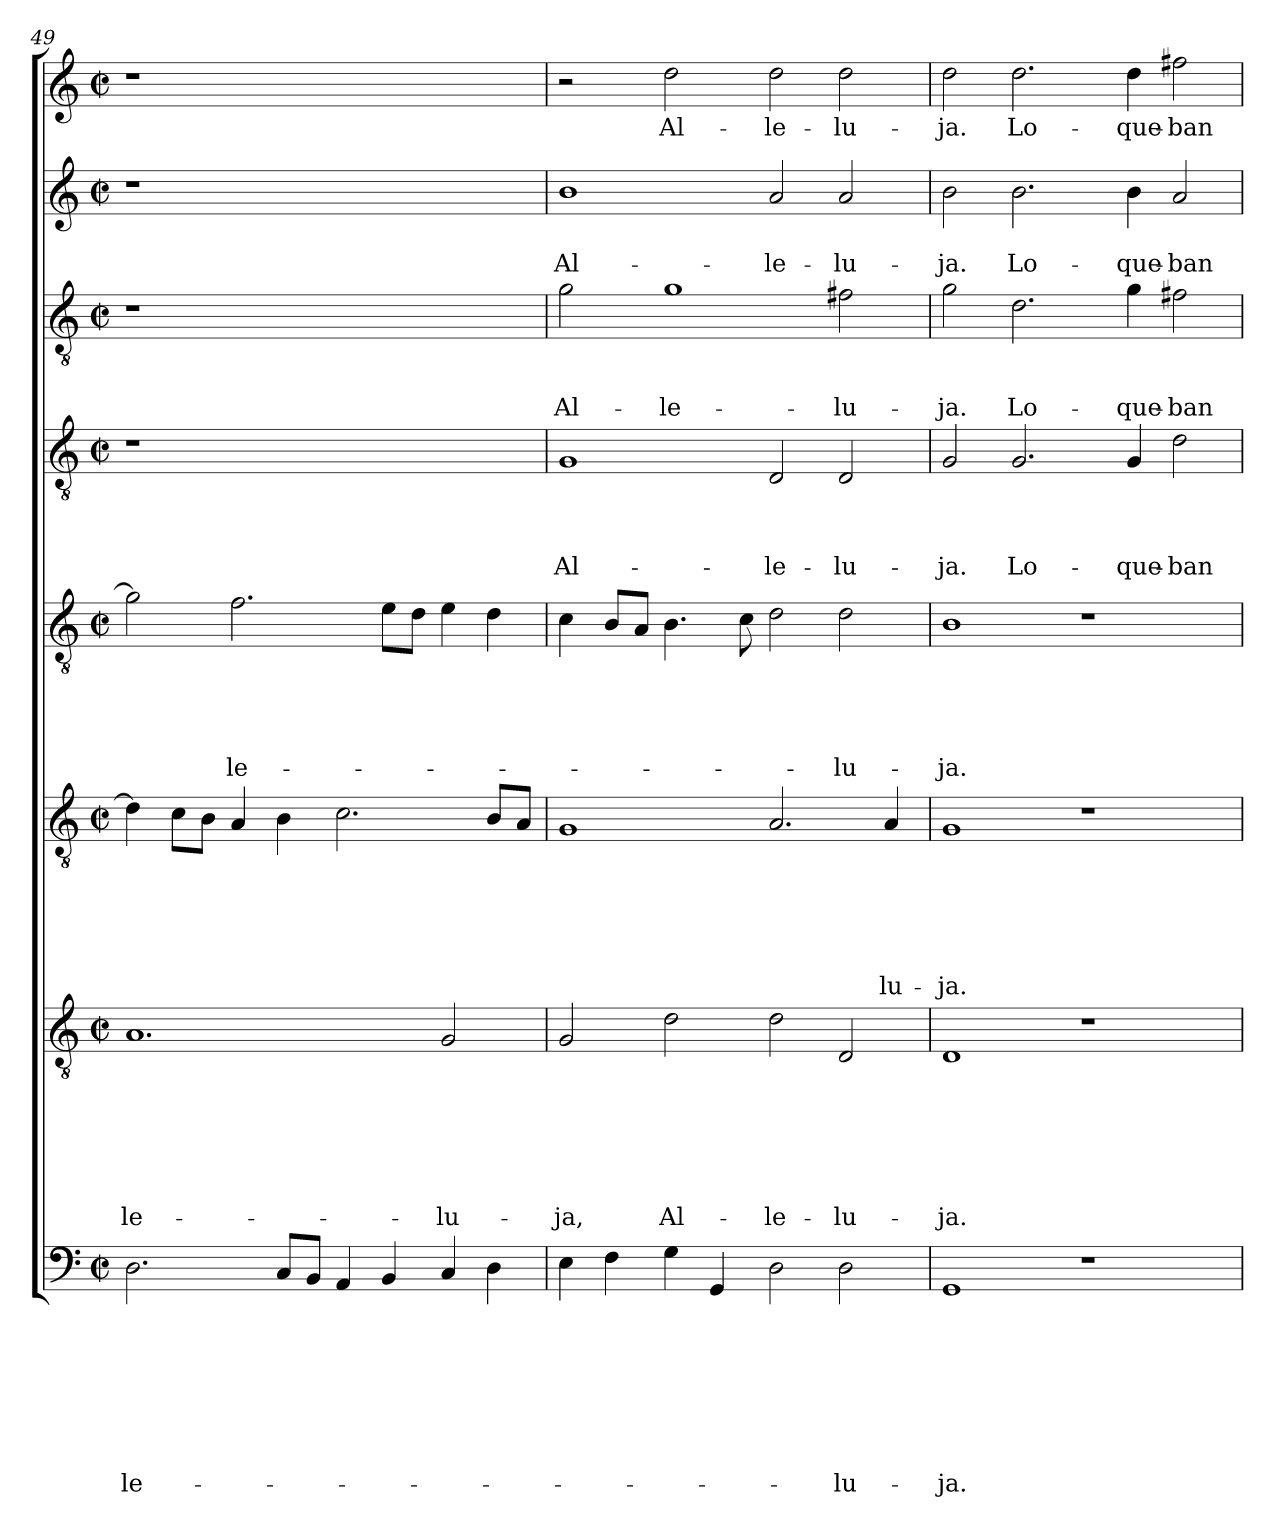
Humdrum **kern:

**kern	**text	**text	**text	**text	**text	**text	**text	**text	**kern	**text	**text	**text	**text	**text	**text	**text	**kern	**text	**text	**text	**text	**text	**text	**kern	**text	**text	**text	**text	**text	**kern	**text	**text	**text	**text	**kern	**text	**text	**text	**kern	**text	**text	**kern	**text
*part8	*part8	*part8	*part8	*part8	*part8	*part8	*part8	*part8	*part7	*part7	*part7	*part7	*part7	*part7	*part7	*part7	*part6	*part6	*part6	*part6	*part6	*part6	*part6	*part5	*part5	*part5	*part5	*part5	*part5	*part4	*part4	*part4	*part4	*part4	*part3	*part3	*part3	*part3	*part2	*part2	*part2	*part1	*part1
*staff8	*staff8	*staff8	*staff8	*staff8	*staff8	*staff8	*staff8	*staff8	*staff7	*staff7	*staff7	*staff7	*staff7	*staff7	*staff7	*staff7	*staff6	*staff6	*staff6	*staff6	*staff6	*staff6	*staff6	*staff5	*staff5	*staff5	*staff5	*staff5	*staff5	*staff4	*staff4	*staff4	*staff4	*staff4	*staff3	*staff3	*staff3	*staff3	*staff2	*staff2	*staff2	*staff1	*staff1
*clefF4	*	*	*	*	*	*	*	*	*clefGv2	*	*	*	*	*	*	*	*clefGv2	*	*	*	*	*	*	*clefGv2	*	*	*	*	*	*clefGv2	*	*	*	*	*clefGv2	*	*	*	*clefG2	*	*	*clefG2	*
*k[]	*	*	*	*	*	*	*	*	*k[]	*	*	*	*	*	*	*	*k[]	*	*	*	*	*	*	*k[]	*	*	*	*	*	*k[]	*	*	*	*	*k[]	*	*	*	*k[]	*	*	*k[]	*
*C:	*	*	*	*	*	*	*	*	*C:	*	*	*	*	*	*	*	*C:	*	*	*	*	*	*	*C:	*	*	*	*	*	*C:	*	*	*	*	*C:	*	*	*	*C:	*	*	*C:	*
*M2/2	*	*	*	*	*	*	*	*	*M2/2	*	*	*	*	*	*	*	*M2/2	*	*	*	*	*	*	*M2/2	*	*	*	*	*	*M2/2	*	*	*	*	*M2/2	*	*	*	*M2/2	*	*	*M2/2	*
*met(c|)	*	*	*	*	*	*	*	*	*met(c|)	*	*	*	*	*	*	*	*met(c|)	*	*	*	*	*	*	*met(c|)	*	*	*	*	*	*met(c|)	*	*	*	*	*met(c|)	*	*	*	*met(c|)	*	*	*met(c|)	*
=49	=49	=49	=49	=49	=49	=49	=49	=49	=49	=49	=49	=49	=49	=49	=49	=49	=49	=49	=49	=49	=49	=49	=49	=49	=49	=49	=49	=49	=49	=49	=49	=49	=49	=49	=49	=49	=49	=49	=49	=49	=49	=49	=49
!	!	!	!	!	!	!	!	!LO:LY:b	!	!	!	!	!	!	!	!LO:LY:b	!	!	!	!	!	!	!	!	!	!	!	!	!	!	!	!	!	!	!	!	!	!	!	!	!	!	!
2.D\	.	.	.	.	.	.	.	-le-	1.A	.	.	.	.	.	.	-le-	4d\]	.	.	.	.	.	.	2g\]	.	.	.	.	.	1r	.	.	.	.	1r	.	.	.	1r	.	.	1r	.
.	.	.	.	.	.	.	.	.	.	.	.	.	.	.	.	.	8c\L	.	.	.	.	.	.	.	.	.	.	.	.	.	.	.	.	.	.	.	.	.	.	.	.	.	.
.	.	.	.	.	.	.	.	.	.	.	.	.	.	.	.	.	8B\J	.	.	.	.	.	.	.	.	.	.	.	.	.	.	.	.	.	.	.	.	.	.	.	.	.	.
!	!	!	!	!	!	!	!	!	!	!	!	!	!	!	!	!	!	!	!	!	!	!	!	!	!	!	!	!	!LO:LY:b	!	!	!	!	!	!	!	!	!	!	!	!	!	!
.	.	.	.	.	.	.	.	.	.	.	.	.	.	.	.	.	4A/	.	.	.	.	.	.	2.f\	.	.	.	.	-le-	.	.	.	.	.	.	.	.	.	.	.	.	.	.
8C/L	.	.	.	.	.	.	.	.	.	.	.	.	.	.	.	.	4B\	.	.	.	.	.	.	.	.	.	.	.	.	.	.	.	.	.	.	.	.	.	.	.	.	.	.
8BB/J	.	.	.	.	.	.	.	.	.	.	.	.	.	.	.	.	.	.	.	.	.	.	.	.	.	.	.	.	.	.	.	.	.	.	.	.	.	.	.	.	.	.	.
4AA/	.	.	.	.	.	.	.	.	.	.	.	.	.	.	.	.	2.c\	.	.	.	.	.	.	.	.	.	.	.	.	1ryy	.	.	.	.	1ryy	.	.	.	1ryy	.	.	1ryy	.
4BB/	.	.	.	.	.	.	.	.	.	.	.	.	.	.	.	.	.	.	.	.	.	.	.	8e\L	.	.	.	.	.	.	.	.	.	.	.	.	.	.	.	.	.	.	.
.	.	.	.	.	.	.	.	.	.	.	.	.	.	.	.	.	.	.	.	.	.	.	.	8d\J	.	.	.	.	.	.	.	.	.	.	.	.	.	.	.	.	.	.	.
!	!	!	!	!	!	!	!	!	!	!	!	!	!	!	!	!LO:LY:b	!	!	!	!	!	!	!	!	!	!	!	!	!	!	!	!	!	!	!	!	!	!	!	!	!	!	!
4C/	.	.	.	.	.	.	.	.	2G/	.	.	.	.	.	.	-lu-	.	.	.	.	.	.	.	4e\	.	.	.	.	.	.	.	.	.	.	.	.	.	.	.	.	.	.	.
4D\	.	.	.	.	.	.	.	.	.	.	.	.	.	.	.	.	8B/L	.	.	.	.	.	.	4d\	.	.	.	.	.	.	.	.	.	.	.	.	.	.	.	.	.	.	.
.	.	.	.	.	.	.	.	.	.	.	.	.	.	.	.	.	8A/J	.	.	.	.	.	.	.	.	.	.	.	.	.	.	.	.	.	.	.	.	.	.	.	.	.	.
=50	=50	=50	=50	=50	=50	=50	=50	=50	=50	=50	=50	=50	=50	=50	=50	=50	=50	=50	=50	=50	=50	=50	=50	=50	=50	=50	=50	=50	=50	=50	=50	=50	=50	=50	=50	=50	=50	=50	=50	=50	=50	=50	=50
!	!	!	!	!	!	!	!	!	!	!	!	!	!	!	!	!LO:LY:b	!	!	!	!	!	!	!	!	!	!	!	!	!	!	!	!	!	!LO:LY:b	!	!	!	!LO:LY:b	!	!	!LO:LY:b	!	!
4E\	.	.	.	.	.	.	.	.	2G/	.	.	.	.	.	.	-ja,	1G	.	.	.	.	.	.	4c\	.	.	.	.	.	1G	.	.	.	Al-	2g\	.	.	Al-	1b	.	Al-	2r	.
4F\	.	.	.	.	.	.	.	.	.	.	.	.	.	.	.	.	.	.	.	.	.	.	.	8B/L	.	.	.	.	.	.	.	.	.	.	.	.	.	.	.	.	.	.	.
.	.	.	.	.	.	.	.	.	.	.	.	.	.	.	.	.	.	.	.	.	.	.	.	8A/J	.	.	.	.	.	.	.	.	.	.	.	.	.	.	.	.	.	.	.
!	!	!	!	!	!	!	!	!	!	!	!	!	!	!	!	!LO:LY:b	!	!	!	!	!	!	!	!	!	!	!	!	!	!	!	!	!	!	!	!	!	!LO:LY:b	!	!	!	!	!LO:LY:b
4G\	.	.	.	.	.	.	.	.	2d\	.	.	.	.	.	.	Al-	.	.	.	.	.	.	.	4.B\	.	.	.	.	.	.	.	.	.	.	1g	.	.	-le-	.	.	.	2dd\	Al-
4GG/	.	.	.	.	.	.	.	.	.	.	.	.	.	.	.	.	.	.	.	.	.	.	.	.	.	.	.	.	.	.	.	.	.	.	.	.	.	.	.	.	.	.	.
.	.	.	.	.	.	.	.	.	.	.	.	.	.	.	.	.	.	.	.	.	.	.	.	8c\	.	.	.	.	.	.	.	.	.	.	.	.	.	.	.	.	.	.	.
!	!	!	!	!	!	!	!	!	!	!	!	!	!	!	!	!LO:LY:b	!	!	!	!	!	!	!	!	!	!	!	!	!	!	!	!	!	!LO:LY:b	!	!	!	!	!	!	!LO:LY:b	!	!LO:LY:b
2D\	.	.	.	.	.	.	.	.	2d\	.	.	.	.	.	.	-le-	2.A/	.	.	.	.	.	.	2d\	.	.	.	.	.	2D/	.	.	.	-le-	.	.	.	.	2a/	.	-le-	2dd\	-le-
!	!	!	!	!	!	!	!	!LO:LY:b	!	!	!	!	!	!	!	!LO:LY:b	!	!	!	!	!	!	!	!	!	!	!	!	!LO:LY:b	!	!	!	!	!LO:LY:b	!	!	!	!LO:LY:b	!	!	!LO:LY:b	!	!LO:LY:b
2D\	.	.	.	.	.	.	.	-lu-	2D/	.	.	.	.	.	.	-lu-	.	.	.	.	.	.	.	2d\	.	.	.	.	-lu-	2D/	.	.	.	-lu-	2f#X\	.	.	-lu-	2a/	.	-lu-	2dd\	-lu-
!	!	!	!	!	!	!	!	!	!	!	!	!	!	!	!	!	!	!	!	!	!	!	!LO:LY:b	!	!	!	!	!	!	!	!	!	!	!	!	!	!	!	!	!	!	!	!
.	.	.	.	.	.	.	.	.	.	.	.	.	.	.	.	.	4A/	.	.	.	.	.	-lu-	.	.	.	.	.	.	.	.	.	.	.	.	.	.	.	.	.	.	.	.
!!LO:LB:g=z
=51	=51	=51	=51	=51	=51	=51	=51	=51	=51	=51	=51	=51	=51	=51	=51	=51	=51	=51	=51	=51	=51	=51	=51	=51	=51	=51	=51	=51	=51	=51	=51	=51	=51	=51	=51	=51	=51	=51	=51	=51	=51	=51	=51
!	!	!	!	!	!	!	!	!LO:LY:b	!	!	!	!	!	!	!	!LO:LY:b	!	!	!	!	!	!	!LO:LY:b	!	!	!	!	!	!LO:LY:b	!	!	!	!	!LO:LY:b	!	!	!	!LO:LY:b	!	!	!LO:LY:b	!	!LO:LY:b
1GG	.	.	.	.	.	.	.	-ja.	1D	.	.	.	.	.	.	-ja.	1G	.	.	.	.	.	-ja.	1B	.	.	.	.	-ja.	2G/	.	.	.	-ja.	2g\	.	.	-ja.	2b\	.	-ja.	2dd\	-ja.
!	!	!	!	!	!	!	!	!	!	!	!	!	!	!	!	!	!	!	!	!	!	!	!	!	!	!	!	!	!	!	!	!	!	!LO:LY:b	!	!	!	!LO:LY:b	!	!	!LO:LY:b	!	!LO:LY:b
.	.	.	.	.	.	.	.	.	.	.	.	.	.	.	.	.	.	.	.	.	.	.	.	.	.	.	.	.	.	2.G/	.	.	.	Lo-	2.d\	.	.	Lo-	2.b\	.	Lo-	2.dd\	Lo-
1r	.	.	.	.	.	.	.	.	1r	.	.	.	.	.	.	.	1r	.	.	.	.	.	.	1r	.	.	.	.	.	.	.	.	.	.	.	.	.	.	.	.	.	.	.
!	!	!	!	!	!	!	!	!	!	!	!	!	!	!	!	!	!	!	!	!	!	!	!	!	!	!	!	!	!	!	!	!	!	!LO:LY:b	!	!	!	!LO:LY:b	!	!	!LO:LY:b	!	!LO:LY:b
.	.	.	.	.	.	.	.	.	.	.	.	.	.	.	.	.	.	.	.	.	.	.	.	.	.	.	.	.	.	4G/	.	.	.	-que-	4g\	.	.	-que-	4b\	.	-que-	4dd\	-que-
!	!	!	!	!	!	!	!	!	!	!	!	!	!	!	!	!	!	!	!	!	!	!	!	!	!	!	!	!	!	!	!	!	!	!LO:LY:b	!	!	!	!LO:LY:b	!	!	!LO:LY:b	!	!LO:LY:b
.	.	.	.	.	.	.	.	.	.	.	.	.	.	.	.	.	.	.	.	.	.	.	.	.	.	.	.	.	.	2d\	.	.	.	-ban-	2f#X\	.	.	-ban-	2a/	.	-ban-	2ff#\	-ban-
=	=	=	=	=	=	=	=	=	=	=	=	=	=	=	=	=	=	=	=	=	=	=	=	=	=	=	=	=	=	=	=	=	=	=	=	=	=	=	=	=	=	=	=
*-	*-	*-	*-	*-	*-	*-	*-	*-	*-	*-	*-	*-	*-	*-	*-	*-	*-	*-	*-	*-	*-	*-	*-	*-	*-	*-	*-	*-	*-	*-	*-	*-	*-	*-	*-	*-	*-	*-	*-	*-	*-	*-	*-
